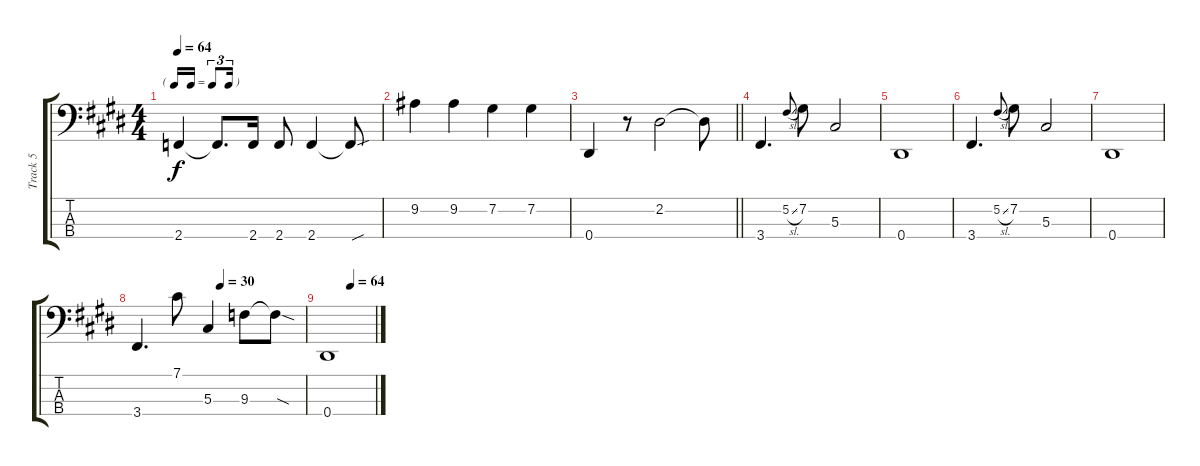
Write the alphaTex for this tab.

\track ("Track 5" "Track 5") {instrument electricbassfinger}
\staff {score tabs}
\tuning (Gb2 Db2 Ab1 Eb1) {hide}
\ts (4 4)
\tf triplet16th
\tempo 64
\clef f4
\ks e
2.4.4{dy f} 2.4{t}.8{d} 2.4.16 2.4.8 2.4.4 2.4{sou t}.8 |
9.2.4 9.2.4 7.2.4 7.2.4 |
\barLineRight lightlight
0.4.4 r.8 2.2.2 2.2{t}.8 |
3.4.4{d} 5.2{sl}.8{gr onbeat} 7.2.8 5.3.2 |
0.4.1 |
3.4.4{d} 5.2{sl}.8{gr onbeat} 7.2.8 5.3.2 |
0.4.1 |
\tempo (30 0.5)
3.4.4{d} 7.1.8 5.3.4 9.3.8 9.3{sod t}.8 |
\tempo (64 0.5)
0.4.1
